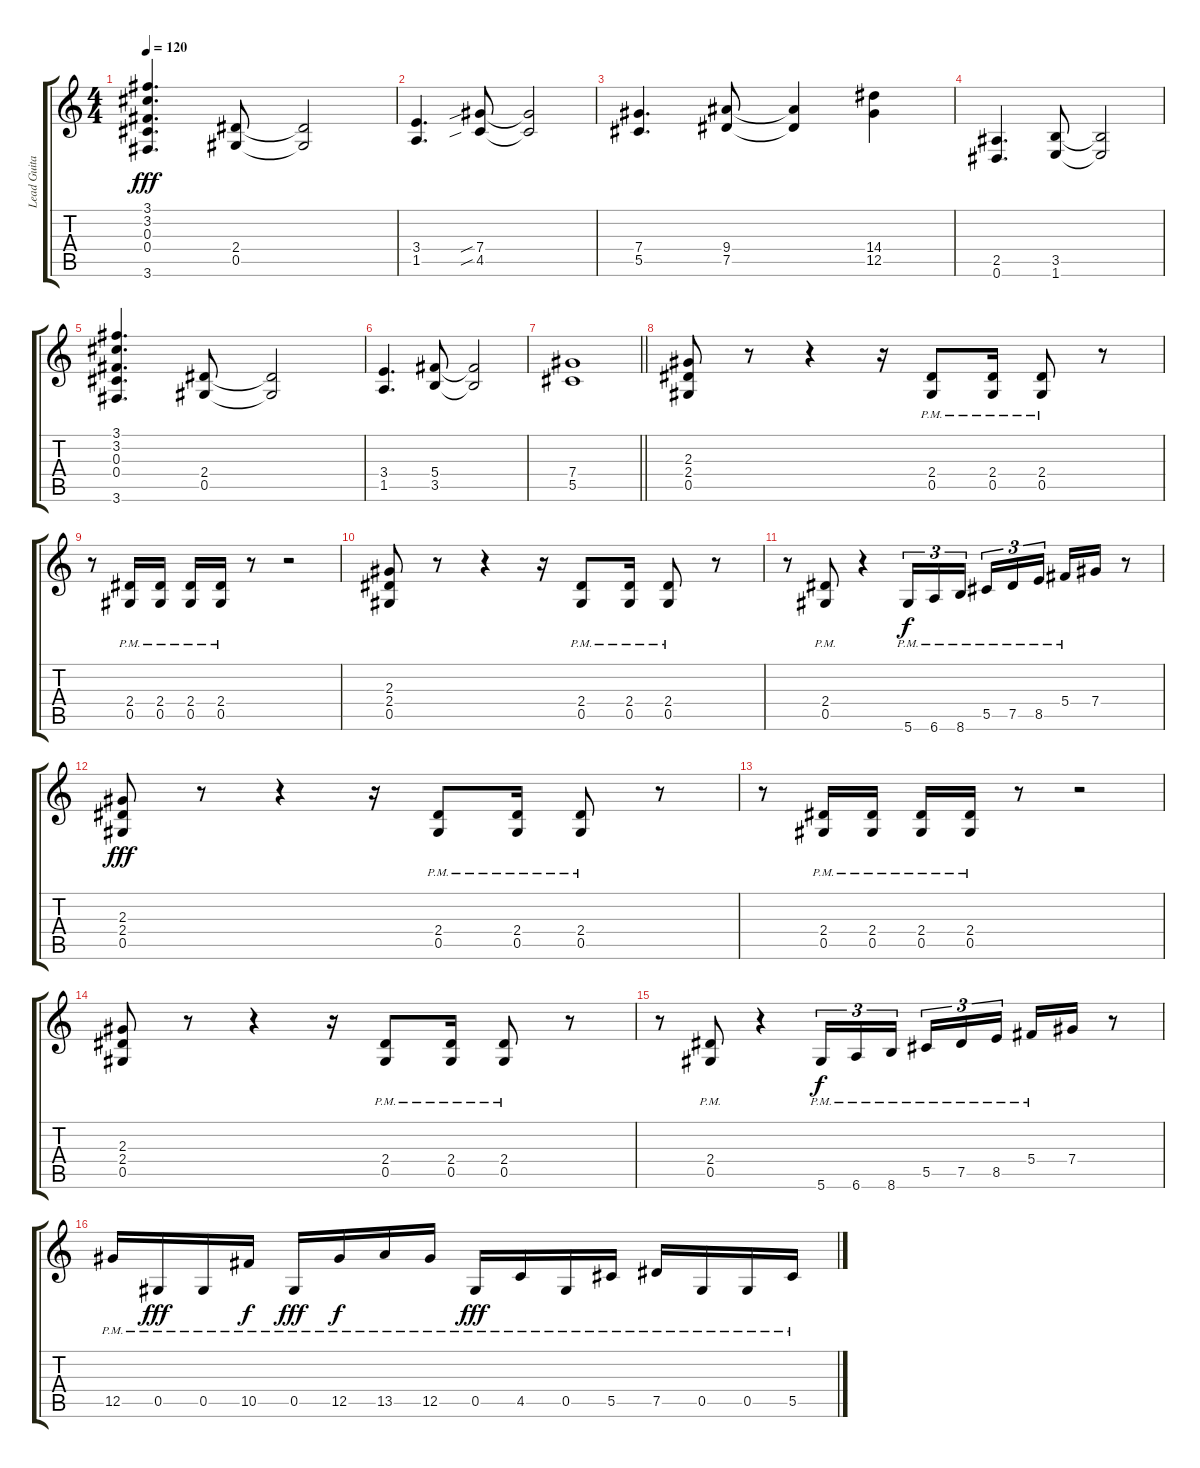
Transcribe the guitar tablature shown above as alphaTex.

\track ("Lead Guitar" "Lead Guita") {instrument distortionguitar}
\staff {score tabs}
\tuning (Eb4 Bb3 Gb3 Db3 Ab2 Eb2) {hide}
\ts (4 4)
\tempo 120
\clef g2
\ks c
(3.1 3.2 0.3 0.4 3.6).4{d dy fff} (2.4 0.5).8 (2.4{t} 0.5{t}).2 |
(3.4 1.5).4{d} (7.4{sib} 4.5{sib}).8 (7.4{t} 4.5{t}).2 |
(7.4 5.5).4{d} (9.4 7.5).8 (9.4{t} 7.5{t}).4 (14.4 12.5).4 |
(2.5 0.6).4{d} (3.5 1.6).8 (3.5{t} 1.6{t}).2 |
(3.1 3.2 0.3 0.4 3.6).4{d} (2.4 0.5).8 (2.4{t} 0.5{t}).2 |
(3.4 1.5).4{d} (5.4 3.5).8 (5.4{t} 3.5{t}).2 |
\barLineRight lightlight
(7.4 5.5).1 |
(2.3 2.4 0.5).8 r.8 r.4 r.16 (2.4{pm} 0.5{pm}).8 (2.4{pm} 0.5{pm}).16 (2.4{pm} 0.5{pm}).8 r.8 |
r.8 (2.4{pm} 0.5{pm}).16 (2.4{pm} 0.5{pm}).16 (2.4{pm} 0.5{pm}).16 (2.4{pm} 0.5{pm}).16 r.8 r.2 |
(2.3 2.4 0.5).8 r.8 r.4 r.16 (2.4{pm} 0.5{pm}).8 (2.4{pm} 0.5{pm}).16 (2.4{pm} 0.5{pm}).8 r.8 |
r.8 (2.4{pm} 0.5{pm}).8 r.4 5.6{pm}.16{tu (3 2) dy f} 6.6{pm}.16{tu (3 2)} 8.6{pm}.16{tu (3 2) beam splitsecondary} 5.5{pm}.16{tu (3 2)} 7.5{pm}.16{tu (3 2)} 8.5{pm}.16{tu (3 2)} 5.4{pm}.16 7.4.16 r.8 |
(2.3 2.4 0.5).8{dy fff} r.8 r.4 r.16 (2.4{pm} 0.5{pm}).8 (2.4{pm} 0.5{pm}).16 (2.4{pm} 0.5{pm}).8 r.8 |
r.8 (2.4{pm} 0.5{pm}).16 (2.4{pm} 0.5{pm}).16 (2.4{pm} 0.5{pm}).16 (2.4{pm} 0.5{pm}).16 r.8 r.2 |
(2.3 2.4 0.5).8 r.8 r.4 r.16 (2.4{pm} 0.5{pm}).8 (2.4{pm} 0.5{pm}).16 (2.4{pm} 0.5{pm}).8 r.8 |
r.8 (2.4{pm} 0.5{pm}).8 r.4 5.6{pm}.16{tu (3 2) dy f} 6.6{pm}.16{tu (3 2)} 8.6{pm}.16{tu (3 2) beam splitsecondary} 5.5{pm}.16{tu (3 2)} 7.5{pm}.16{tu (3 2)} 8.5{pm}.16{tu (3 2)} 5.4{pm}.16 7.4.16 r.8 |
12.5{pm}.16 0.5{pm}.16{dy fff} 0.5{pm}.16 10.5{pm}.16{dy f} 0.5{pm}.16{dy fff} 12.5{pm}.16{dy f} 13.5{pm}.16 12.5{pm}.16 0.5{pm}.16{dy fff} 4.5{pm}.16 0.5{pm}.16 5.5{pm}.16 7.5{pm}.16 0.5{pm}.16 0.5{pm}.16 5.5{pm}.16
